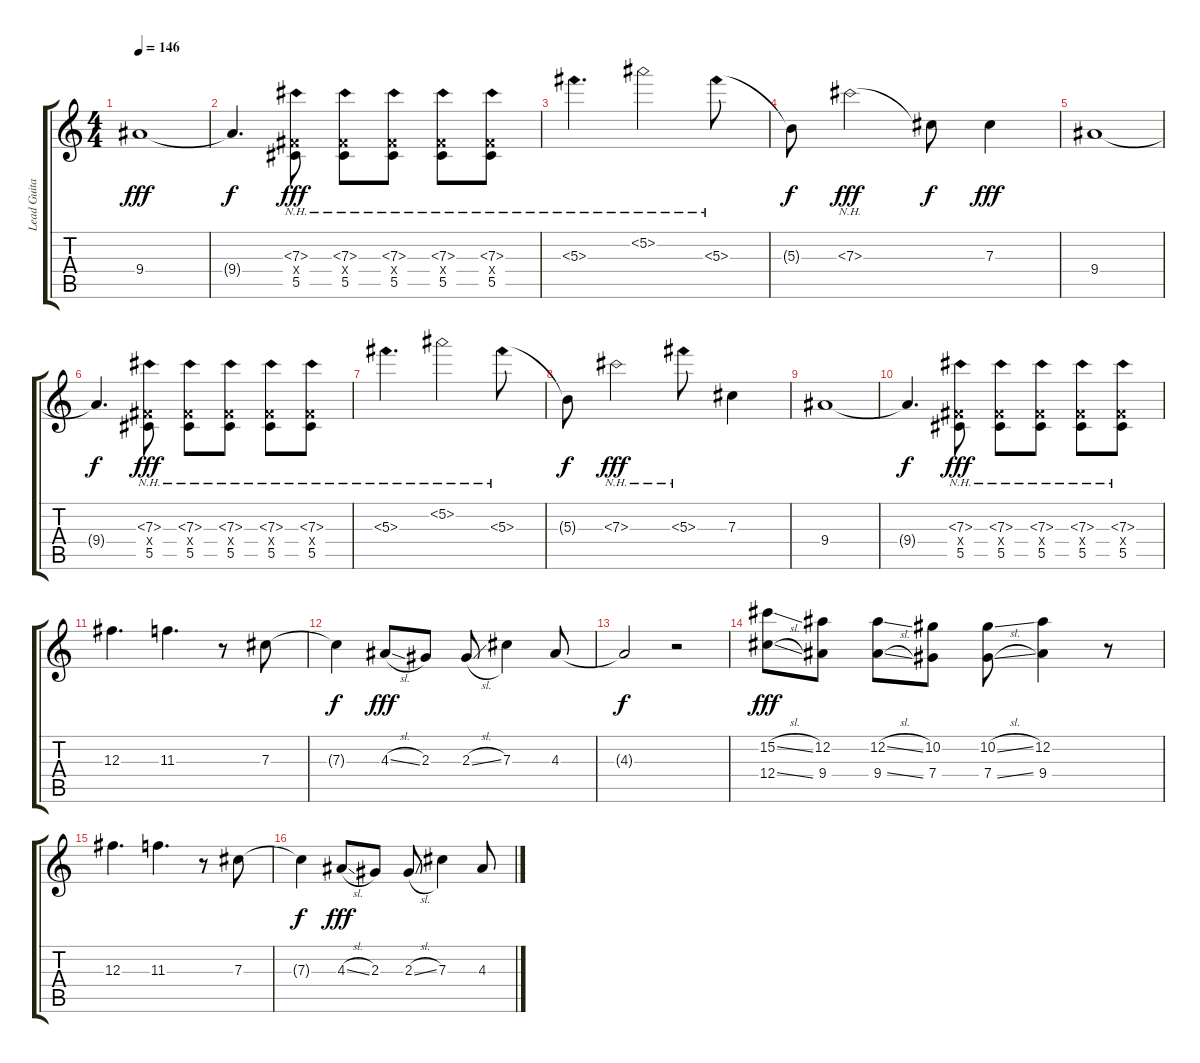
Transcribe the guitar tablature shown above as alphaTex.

\track ("Lead Guitar" "Lead Guita") {instrument electricguitarclean}
\staff {score tabs}
\tuning (Eb4 Bb3 Gb3 Db3 Ab2 Db2) {hide}
\ts (4 4)
\tempo 146
\clef g2
\ks c
9.4.1{dy fff} |
9.4{t}.4{d dy f} (7.3{nh} 5.4{x} 5.5).8{dy fff volume 10} (7.3{nh} 5.4{x} 5.5).8 (7.3{nh} 5.4{x} 5.5).8 (7.3{nh} 5.4{x} 5.5).8 (7.3{nh} 5.4{x} 5.5).8 |
5.3{nh}.4{d} 5.2{nh}.2 5.3{nh}.8 |
5.3{t}.8{dy f} 7.3{nh}.2{dy fff} 7.3{t}.8{dy f} 7.3.4{dy fff volume 16} |
9.4.1 |
9.4{t}.4{d dy f} (7.3{nh} 5.4{x} 5.5).8{dy fff volume 10} (7.3{nh} 5.4{x} 5.5).8 (7.3{nh} 5.4{x} 5.5).8 (7.3{nh} 5.4{x} 5.5).8 (7.3{nh} 5.4{x} 5.5).8 |
5.3{nh}.4{d} 5.2{nh}.2 5.3{nh}.8 |
5.3{t}.8{dy f} 7.3{nh}.2{dy fff} 5.3{nh}.8 7.3.4{volume 16} |
9.4.1 |
9.4{t}.4{d dy f} (7.3{nh} 5.4{x} 5.5).8{dy fff volume 10} (7.3{nh} 5.4{x} 5.5).8 (7.3{nh} 5.4{x} 5.5).8 (7.3{nh} 5.4{x} 5.5).8 (7.3{nh} 5.4{x} 5.5).8 |
12.3.4{d volume 12 instrument overdrivenguitar} 11.3.4{d} r.8 7.3.8 |
7.3{t}.4{dy f} 4.3{sl}.8{dy fff} 2.3.8 2.3{sl}.8 7.3.4 4.3.8 |
4.3{t}.2{dy f} r.2 |
(15.2{sl} 12.4{sl}).8{dy fff} (12.2 9.4).8 (12.2{sl} 9.4{sl}).8 (10.2 7.4).8 (10.2{sl} 7.4{sl}).8 (12.2 9.4).4 r.8 |
12.3.4{d} 11.3.4{d} r.8 7.3.8 |
7.3{t}.4{dy f} 4.3{sl}.8{dy fff} 2.3.8 2.3{sl}.8 7.3.4 4.3.8
